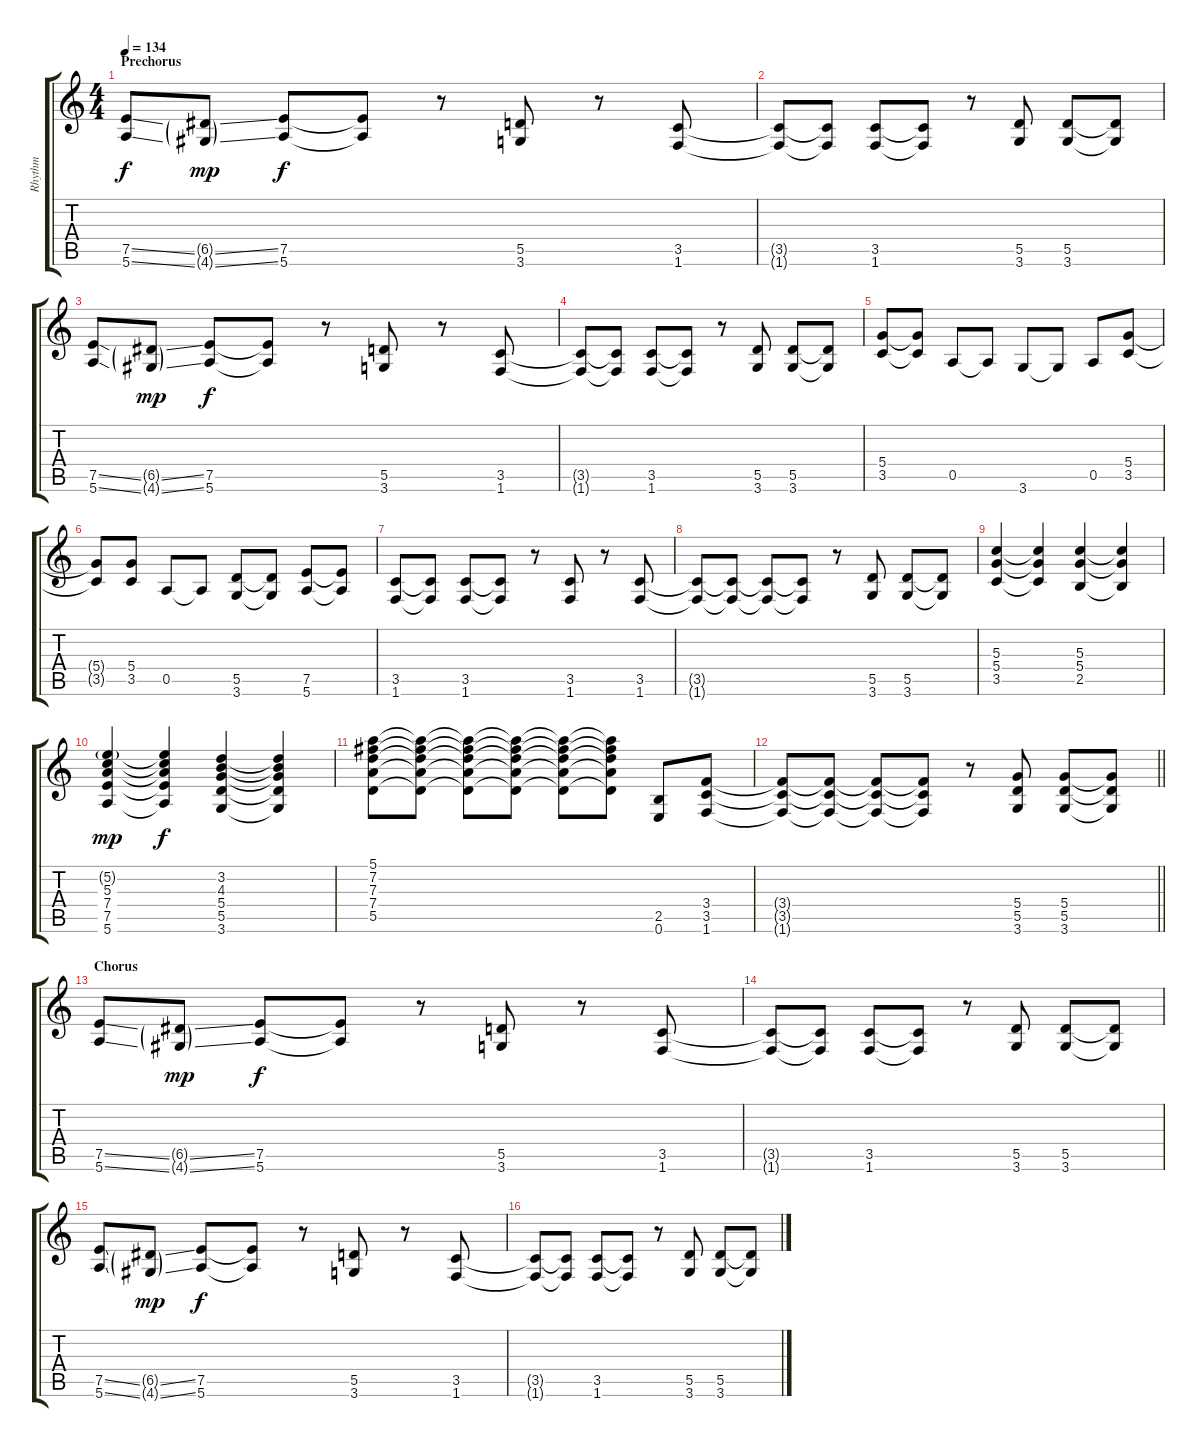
\track ("Rhythm" "Rhythm") {instrument overdrivenguitar}
\staff {score tabs}
\tuning (E4 B3 G3 D3 A2 E2) {hide}
\ts (4 4)
\section ("" "Prechorus")
\tempo 134
\clef g2
\ks c
(7.5{ss} 5.6{ss}).8{dy f volume 13} (6.5{ss g} 4.6{ss g}).8{dy mp} (7.5 5.6).8{dy f} (7.5{t} 5.6{t}).8 r.8 (5.5 3.6).8 r.8 (3.5 1.6).8 |
(3.5{t} 1.6{t}).8 (3.5{t} 1.6{t}).8 (3.5 1.6).8 (3.5{t} 1.6{t}).8 r.8 (5.5 3.6).8 (5.5 3.6).8 (5.5{t} 3.6{t}).8 |
(7.5{ss} 5.6{ss}).8 (6.5{ss g} 4.6{ss g}).8{dy mp} (7.5 5.6).8{dy f} (7.5{t} 5.6{t}).8 r.8 (5.5 3.6).8 r.8 (3.5 1.6).8 |
(3.5{t} 1.6{t}).8 (3.5{t} 1.6{t}).8 (3.5 1.6).8 (3.5{t} 1.6{t}).8 r.8 (5.5 3.6).8 (5.5 3.6).8 (5.5{t} 3.6{t}).8 |
(5.4 3.5).8 (5.4{t} 3.5{t}).8 0.5.8 0.5{t}.8 3.6.8 3.6{t}.8 0.5.8 (5.4 3.5).8 |
(5.4{t} 3.5{t}).8 (5.4 3.5).8 0.5.8 0.5{t}.8 (5.5 3.6).8 (5.5{t} 3.6{t}).8 (7.5 5.6).8 (7.5{t} 5.6{t}).8 |
(3.5 1.6).8 (3.5{t} 1.6{t}).8 (3.5 1.6).8 (3.5{t} 1.6{t}).8 r.8 (3.5 1.6).8 r.8 (3.5 1.6).8 |
(3.5{t} 1.6{t}).8 (3.5{t} 1.6{t}).8 (3.5{t} 1.6{t}).8 (3.5{t} 1.6{t}).8 r.8 (5.5 3.6).8 (5.5 3.6).8 (5.5{t} 3.6{t}).8 |
(5.3 5.4 3.5).4{volume 11} (5.3{t} 5.4{t} 3.5{t}).4 (5.3 5.4 2.5).4 (5.3{t} 5.4{t} 2.5{t}).4 |
(5.2{g} 5.3 7.4 7.5 5.6).4{dy mp} (5.2{t} 5.3{t} 7.4{t} 7.5{t} 5.6{t}).4{dy f} (3.2 4.3 5.4 5.5 3.6).4 (3.2{t} 4.3{t} 5.4{t} 5.5{t} 3.6{t}).4 |
(5.1 7.2 7.3 7.4 5.5).8 (5.1{t} 7.2{t} 7.3{t} 7.4{t} 5.5{t}).8 (5.1{t} 7.2{t} 7.3{t} 7.4{t} 5.5{t}).8 (5.1{t} 7.2{t} 7.3{t} 7.4{t} 5.5{t}).8 (5.1{t} 7.2{t} 7.3{t} 7.4{t} 5.5{t}).8 (5.1{t} 7.2{t} 7.3{t} 7.4{t} 5.5{t}).8 (2.5 0.6).8 (3.4 3.5 1.6).8 |
\barLineRight lightlight
(3.4{t} 3.5{t} 1.6{t}).8 (3.4{t} 3.5{t} 1.6{t}).8 (3.4{t} 3.5{t} 1.6{t}).8 (3.4{t} 3.5{t} 1.6{t}).8 r.8 (5.4 5.5 3.6).8 (5.4 5.5 3.6).8 (5.4{t} 5.5{t} 3.6{t}).8 |
\section ("" "Chorus")
(7.5{ss} 5.6{ss}).8{volume 13} (6.5{ss g} 4.6{ss g}).8{dy mp} (7.5 5.6).8{dy f} (7.5{t} 5.6{t}).8 r.8 (5.5 3.6).8 r.8 (3.5 1.6).8 |
(3.5{t} 1.6{t}).8 (3.5{t} 1.6{t}).8 (3.5 1.6).8 (3.5{t} 1.6{t}).8 r.8 (5.5 3.6).8 (5.5 3.6).8 (5.5{t} 3.6{t}).8 |
(7.5{ss} 5.6{ss}).8 (6.5{ss g} 4.6{ss g}).8{dy mp} (7.5 5.6).8{dy f} (7.5{t} 5.6{t}).8 r.8 (5.5 3.6).8 r.8 (3.5 1.6).8 |
(3.5{t} 1.6{t}).8 (3.5{t} 1.6{t}).8 (3.5 1.6).8 (3.5{t} 1.6{t}).8 r.8 (5.5 3.6).8 (5.5 3.6).8 (5.5{t} 3.6{t}).8
